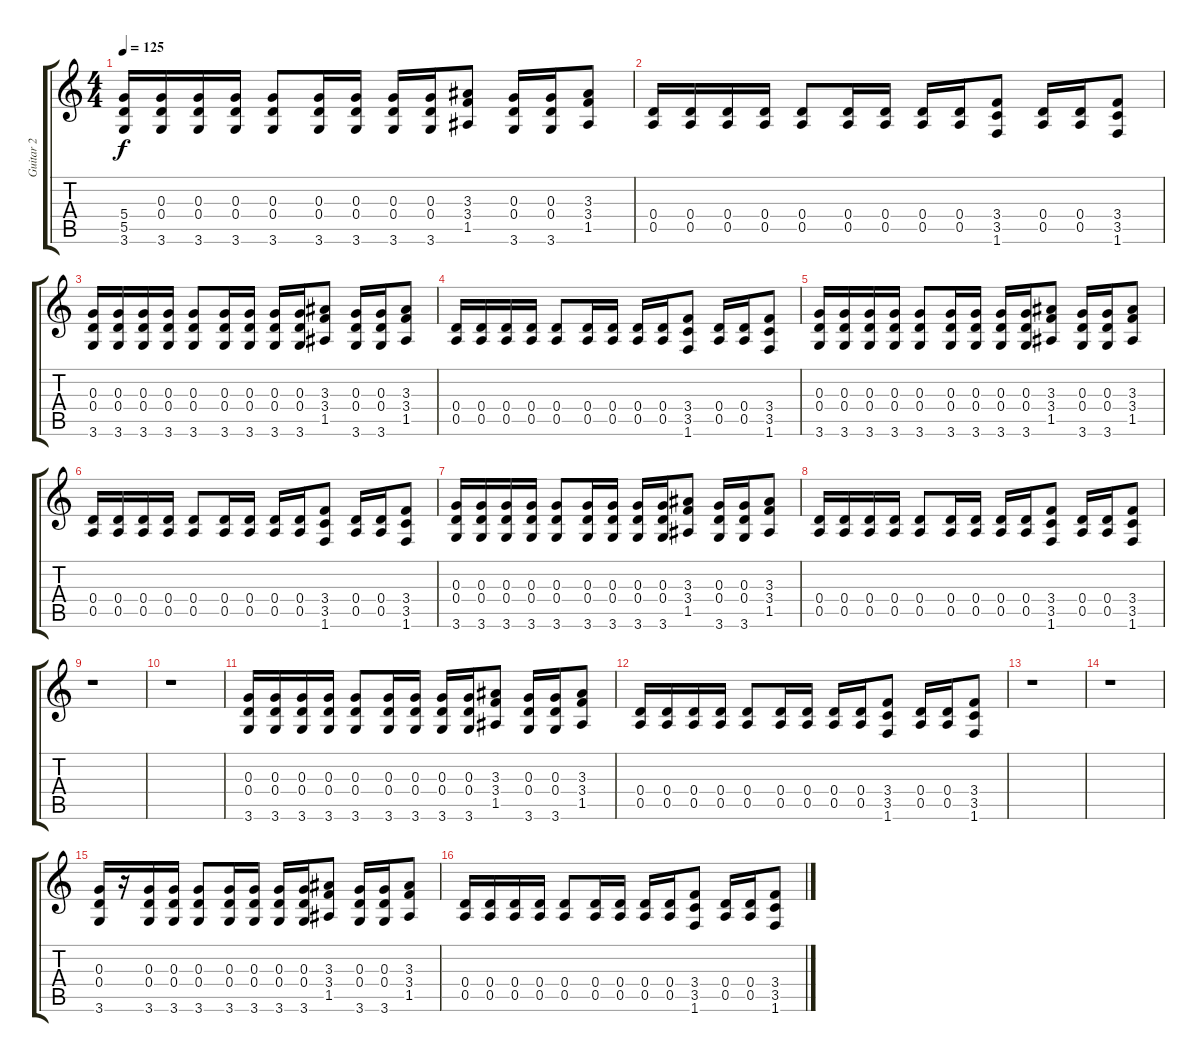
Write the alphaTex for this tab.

\track ("Guitar 2" "Guitar 2") {instrument distortionguitar}
\staff {score tabs}
\tuning (E4 B3 G3 D3 A2 E2) {hide}
\ts (4 4)
\tempo 125
\clef g2
\ks c
(5.4 5.5 3.6).16{dy f instrument distortionguitar} (0.3 0.4 3.6).16 (0.3 0.4 3.6).16 (0.3 0.4 3.6).16 (0.3 0.4 3.6).8 (0.3 0.4 3.6).16 (0.3 0.4 3.6).16 (0.3 0.4 3.6).16 (0.3 0.4 3.6).16 (3.3 3.4 1.5).8 (0.3 0.4 3.6).16 (0.3 0.4 3.6).16 (3.3 3.4 1.5).8 |
(0.4 0.5).16 (0.4 0.5).16 (0.4 0.5).16 (0.4 0.5).16 (0.4 0.5).8 (0.4 0.5).16 (0.4 0.5).16 (0.4 0.5).16 (0.4 0.5).16 (3.4 3.5 1.6).8 (0.4 0.5).16 (0.4 0.5).16 (3.4 3.5 1.6).8 |
(0.3 0.4 3.6).16 (0.3 0.4 3.6).16 (0.3 0.4 3.6).16 (0.3 0.4 3.6).16 (0.3 0.4 3.6).8 (0.3 0.4 3.6).16 (0.3 0.4 3.6).16 (0.3 0.4 3.6).16 (0.3 0.4 3.6).16 (3.3 3.4 1.5).8 (0.3 0.4 3.6).16 (0.3 0.4 3.6).16 (3.3 3.4 1.5).8 |
(0.4 0.5).16 (0.4 0.5).16 (0.4 0.5).16 (0.4 0.5).16 (0.4 0.5).8 (0.4 0.5).16 (0.4 0.5).16 (0.4 0.5).16 (0.4 0.5).16 (3.4 3.5 1.6).8 (0.4 0.5).16 (0.4 0.5).16 (3.4 3.5 1.6).8 |
(0.3 0.4 3.6).16 (0.3 0.4 3.6).16 (0.3 0.4 3.6).16 (0.3 0.4 3.6).16 (0.3 0.4 3.6).8 (0.3 0.4 3.6).16 (0.3 0.4 3.6).16 (0.3 0.4 3.6).16 (0.3 0.4 3.6).16 (3.3 3.4 1.5).8 (0.3 0.4 3.6).16 (0.3 0.4 3.6).16 (3.3 3.4 1.5).8 |
(0.4 0.5).16 (0.4 0.5).16 (0.4 0.5).16 (0.4 0.5).16 (0.4 0.5).8 (0.4 0.5).16 (0.4 0.5).16 (0.4 0.5).16 (0.4 0.5).16 (3.4 3.5 1.6).8 (0.4 0.5).16 (0.4 0.5).16 (3.4 3.5 1.6).8 |
(0.3 0.4 3.6).16 (0.3 0.4 3.6).16 (0.3 0.4 3.6).16 (0.3 0.4 3.6).16 (0.3 0.4 3.6).8 (0.3 0.4 3.6).16 (0.3 0.4 3.6).16 (0.3 0.4 3.6).16 (0.3 0.4 3.6).16 (3.3 3.4 1.5).8 (0.3 0.4 3.6).16 (0.3 0.4 3.6).16 (3.3 3.4 1.5).8 |
(0.4 0.5).16 (0.4 0.5).16 (0.4 0.5).16 (0.4 0.5).16 (0.4 0.5).8 (0.4 0.5).16 (0.4 0.5).16 (0.4 0.5).16 (0.4 0.5).16 (3.4 3.5 1.6).8 (0.4 0.5).16 (0.4 0.5).16 (3.4 3.5 1.6).8 |
r.1 |
r.1 |
(0.3 0.4 3.6).16 (0.3 0.4 3.6).16 (0.3 0.4 3.6).16 (0.3 0.4 3.6).16 (0.3 0.4 3.6).8 (0.3 0.4 3.6).16 (0.3 0.4 3.6).16 (0.3 0.4 3.6).16 (0.3 0.4 3.6).16 (3.3 3.4 1.5).8 (0.3 0.4 3.6).16 (0.3 0.4 3.6).16 (3.3 3.4 1.5).8 |
(0.4 0.5).16 (0.4 0.5).16 (0.4 0.5).16 (0.4 0.5).16 (0.4 0.5).8 (0.4 0.5).16 (0.4 0.5).16 (0.4 0.5).16 (0.4 0.5).16 (3.4 3.5 1.6).8 (0.4 0.5).16 (0.4 0.5).16 (3.4 3.5 1.6).8 |
r.1 |
r.1 |
(0.3 0.4 3.6).16 r.16 (0.3 0.4 3.6).16 (0.3 0.4 3.6).16 (0.3 0.4 3.6).8 (0.3 0.4 3.6).16 (0.3 0.4 3.6).16 (0.3 0.4 3.6).16 (0.3 0.4 3.6).16 (3.3 3.4 1.5).8 (0.3 0.4 3.6).16 (0.3 0.4 3.6).16 (3.3 3.4 1.5).8 |
(0.4 0.5).16 (0.4 0.5).16 (0.4 0.5).16 (0.4 0.5).16 (0.4 0.5).8 (0.4 0.5).16 (0.4 0.5).16 (0.4 0.5).16 (0.4 0.5).16 (3.4 3.5 1.6).8 (0.4 0.5).16 (0.4 0.5).16 (3.4 3.5 1.6).8
